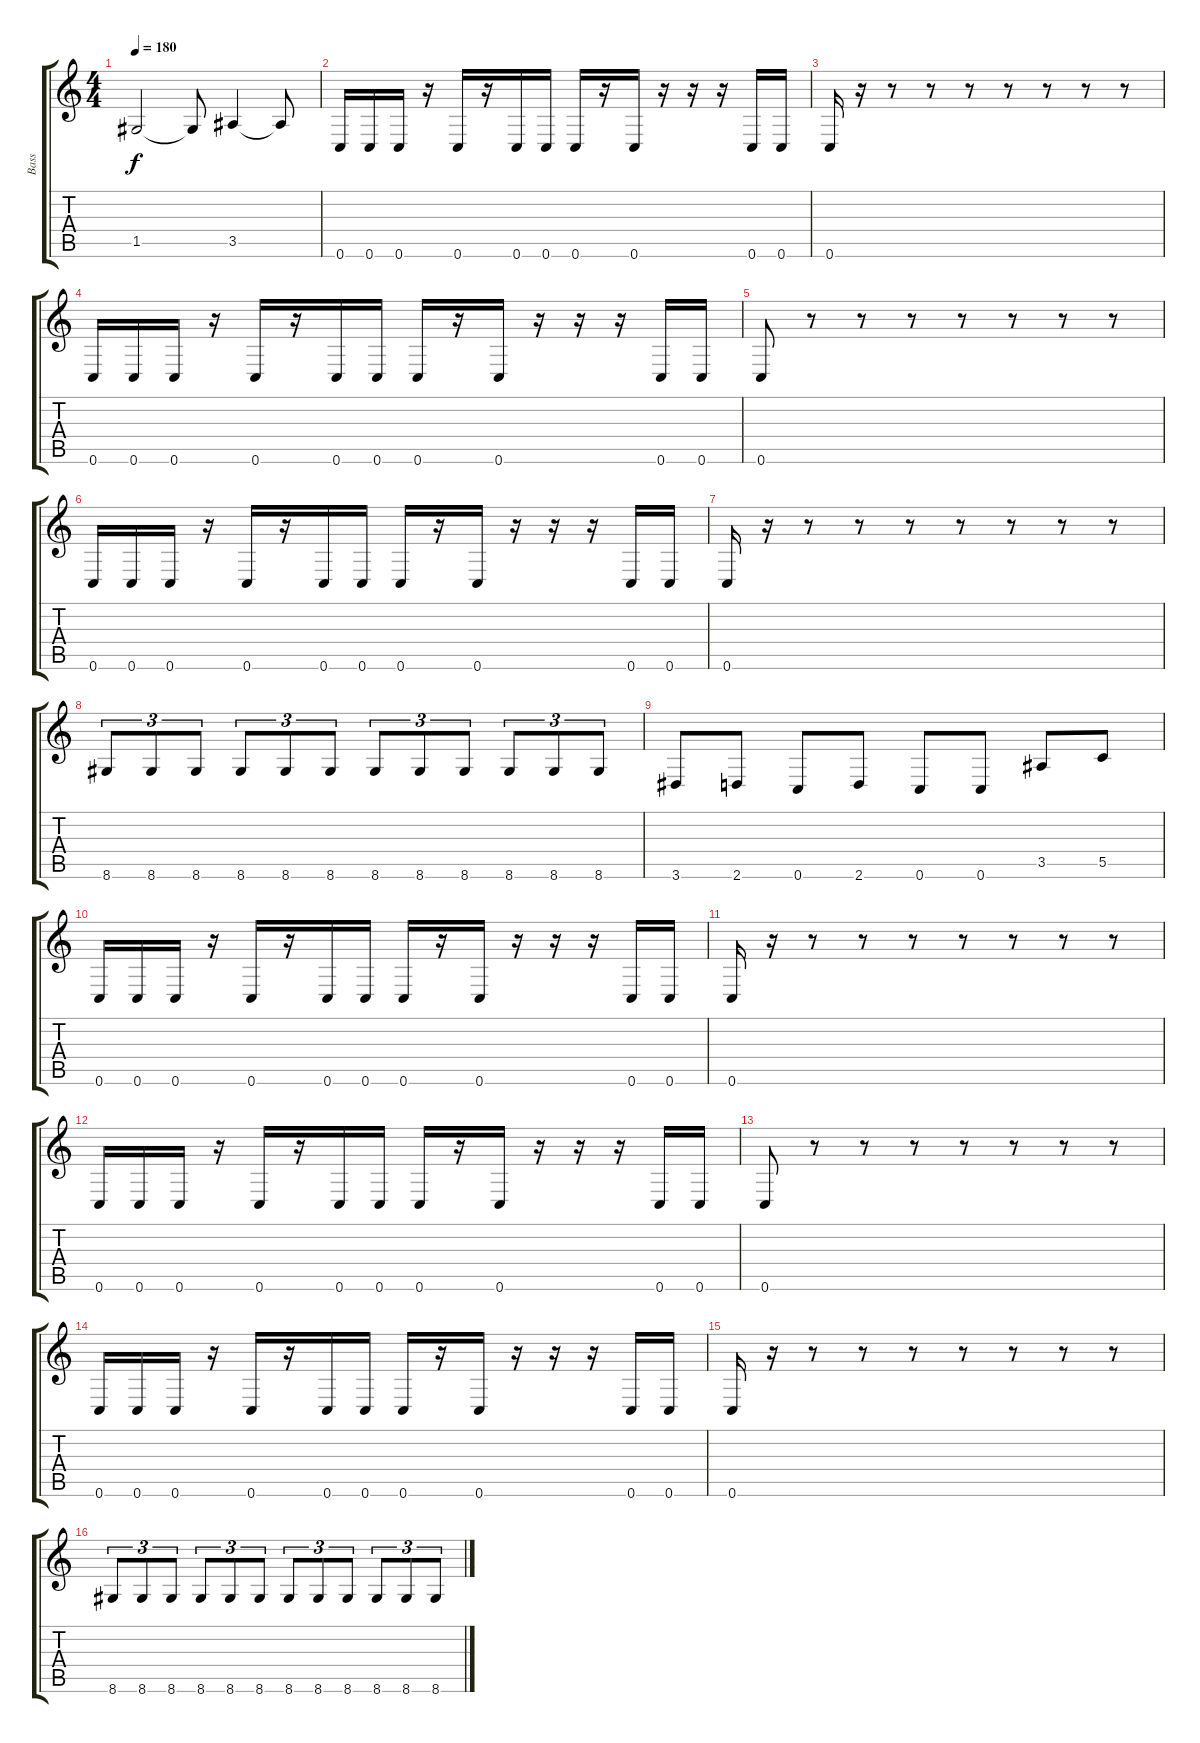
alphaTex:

\track ("Bass" "Bass") {instrument electricbassfinger}
\staff {score tabs}
\tuning (D4 A3 F3 C3 G2 C2) {hide}
\ts (4 4)
\tempo 180
\clef g2
\ks c
1.5{t}.2{dy f} 1.5{t}.8 3.5.4 3.5{t}.8 |
0.6.16 0.6.16 0.6.16 r.16 0.6.16 r.16 0.6.16 0.6.16 0.6.16 r.16 0.6.16 r.16 r.16 r.16 0.6.16 0.6.16 |
0.6.16 r.16 r.8 r.8 r.8 r.8 r.8 r.8 r.8 |
0.6.16 0.6.16 0.6.16 r.16 0.6.16 r.16 0.6.16 0.6.16 0.6.16 r.16 0.6.16 r.16 r.16 r.16 0.6.16 0.6.16 |
0.6.8 r.8 r.8 r.8 r.8 r.8 r.8 r.8 |
0.6.16 0.6.16 0.6.16 r.16 0.6.16 r.16 0.6.16 0.6.16 0.6.16 r.16 0.6.16 r.16 r.16 r.16 0.6.16 0.6.16 |
0.6.16 r.16 r.8 r.8 r.8 r.8 r.8 r.8 r.8 |
8.6.8{tu (3 2)} 8.6.8{tu (3 2)} 8.6.8{tu (3 2)} 8.6.8{tu (3 2)} 8.6.8{tu (3 2)} 8.6.8{tu (3 2)} 8.6.8{tu (3 2)} 8.6.8{tu (3 2)} 8.6.8{tu (3 2)} 8.6.8{tu (3 2)} 8.6.8{tu (3 2)} 8.6.8{tu (3 2)} |
3.6.8 2.6.8 0.6.8 2.6.8 0.6.8 0.6.8 3.5.8 5.5.8 |
0.6.16 0.6.16 0.6.16 r.16 0.6.16 r.16 0.6.16 0.6.16 0.6.16 r.16 0.6.16 r.16 r.16 r.16 0.6.16 0.6.16 |
0.6.16 r.16 r.8 r.8 r.8 r.8 r.8 r.8 r.8 |
0.6.16 0.6.16 0.6.16 r.16 0.6.16 r.16 0.6.16 0.6.16 0.6.16 r.16 0.6.16 r.16 r.16 r.16 0.6.16 0.6.16 |
0.6.8 r.8 r.8 r.8 r.8 r.8 r.8 r.8 |
0.6.16 0.6.16 0.6.16 r.16 0.6.16 r.16 0.6.16 0.6.16 0.6.16 r.16 0.6.16 r.16 r.16 r.16 0.6.16 0.6.16 |
0.6.16 r.16 r.8 r.8 r.8 r.8 r.8 r.8 r.8 |
8.6.8{tu (3 2)} 8.6.8{tu (3 2)} 8.6.8{tu (3 2)} 8.6.8{tu (3 2)} 8.6.8{tu (3 2)} 8.6.8{tu (3 2)} 8.6.8{tu (3 2)} 8.6.8{tu (3 2)} 8.6.8{tu (3 2)} 8.6.8{tu (3 2)} 8.6.8{tu (3 2)} 8.6.8{tu (3 2)}
